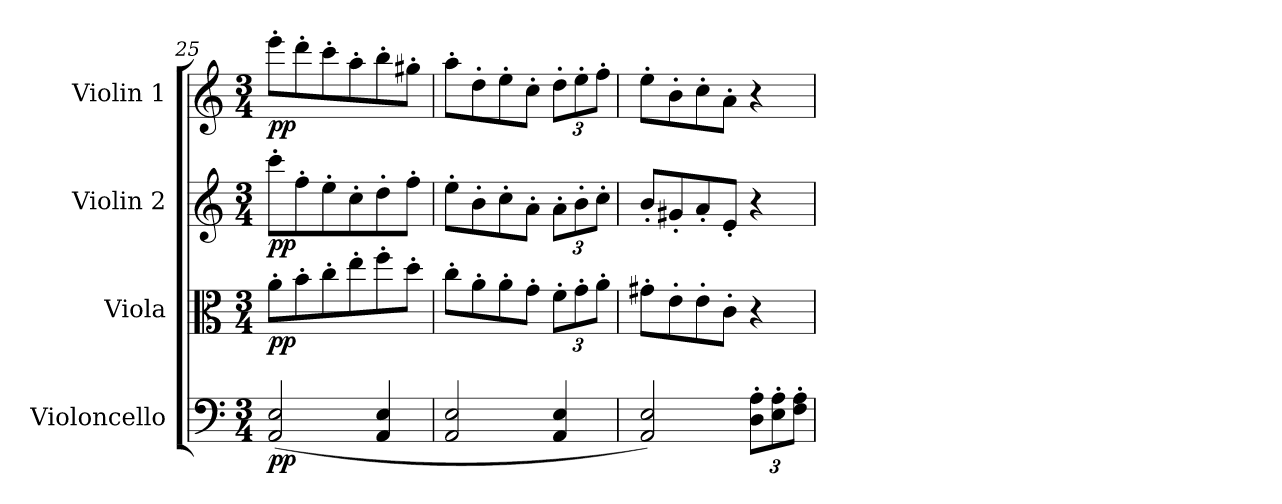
**kern	**dynam	**kern	**dynam	**kern	**dynam	**kern	**dynam
*part4	*part4	*part3	*part3	*part2	*part2	*part1	*part1
*staff4	*staff4	*staff3	*staff3	*staff2	*staff2	*staff1	*staff1
*I"Violoncello	*	*I"Viola	*	*I"Violin 2	*	*I"Violin 1	*
*I'Vc	*	*I'Vla	*	*I'Vln	*	*I'Vln	*
!!LO:LB:g=z
*clefF4	*	*clefC3	*	*clefG2	*	*clefG2	*
*k[]	*	*k[]	*	*k[]	*	*k[]	*
*M3/4	*	*M3/4	*	*M3/4	*	*M3/4	*
=25	=25	=25	=25	=25	=25	=25	=25
!	!LO:DY:b	!	!LO:DY:b	!	!LO:DY:b	!	!LO:DY:b
(2AA/ 2E/	pp	8a'\L	pp	8ccc'\L	pp	8eee'\L	pp
.	.	8b'\	.	8ff'\	.	8ddd'\	.
.	.	8cc'\	.	8ee'\	.	8ccc'\	.
.	.	8ee'\	.	8cc'\	.	8aa'\	.
4AA/ 4E/	.	8ff'\	.	8dd'\	.	8bb'\	.
.	.	8dd'\J	.	8ff'\J	.	8gg#X'\J	.
=26	=26	=26	=26	=26	=26	=26	=26
2AA/ 2E/	.	8cc'\L	.	8ee'\L	.	8aa'\L	.
.	.	8a'\	.	8b'\	.	8dd'\	.
.	.	8a'\	.	8cc'\	.	8ee'\	.
.	.	8g'\J	.	8a'\J	.	8cc'\J	.
*	*	*Xbrackettup	*	*Xbrackettup	*	*Xbrackettup	*
4AA/ 4E/	.	12f'\L	.	12a'\L	.	12dd'\L	.
.	.	12g'\	.	12b'\	.	12ee'\	.
.	.	12a'\J	.	12cc'\J	.	12ff'\J	.
=27	=27	=27	=27	=27	=27	=27	=27
2AA/ 2E/)	.	8g#X'\L	.	8b'/L	.	8ee'\L	.
.	.	8e'\	.	8g#X'/	.	8b'\	.
.	.	8e'\	.	8a'/	.	8cc'\	.
.	.	8c'\J	.	8e'/J	.	8a'\J	.
*Xbrackettup	*	*	*	*	*	*	*
12D\' 12A\'L	.	4r	.	4r	.	4r	.
12E\' 12A\'	.	.	.	.	.	.	.
12F\' 12A\'J	.	.	.	.	.	.	.
=	=	=	=	=	=	=	=
*-	*-	*-	*-	*-	*-	*-	*-
